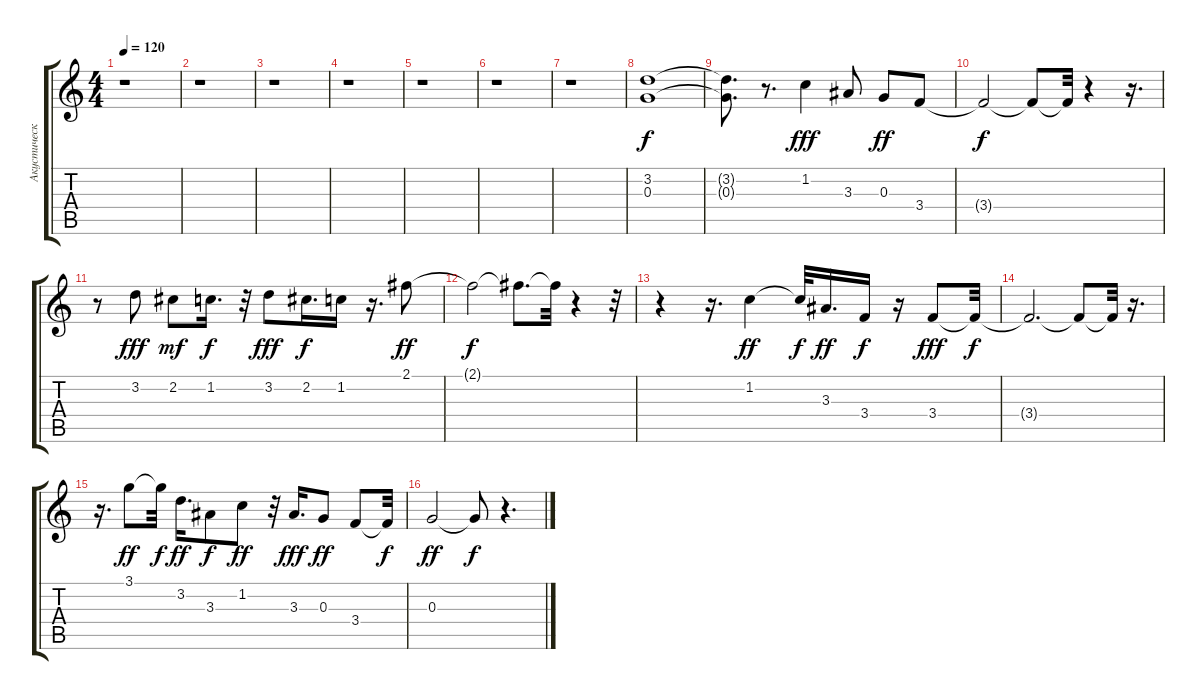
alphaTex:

\track ("Акустический Гранд Роял" "Акустическ") {instrument distortionguitar}
\staff {score tabs}
\tuning (E4 B3 G3 D3 A2 E2) {hide}
\ts (4 4)
\tempo 120
\clef g2
\ks c
r.1{dy f} |
r.1 |
r.1 |
r.1 |
r.1 |
r.1 |
r.1 |
(3.2 0.3).1{instrument distortionguitar} |
(3.2{t} 0.3{t}).8{d} r.8{d} 1.2.4{dy fff} 3.3.8 0.3.8{dy ff} 3.4.8 |
3.4{t}.2{dy f} 3.4{t}.8 3.4{t}.32 r.4 r.16{d} |
r.8 3.2.8{dy fff} 2.2.8{dy mf} 1.2.16{d dy f} r.32 3.2.8{dy fff} 2.2.16{d dy f} 1.2.16 r.16{d} 2.1.8{dy ff} |
2.1{t}.2{dy f} 2.1{t}.8{d} 2.1{t}.32 r.4 r.32 |
r.4 r.16{d} 1.2.4{dy ff} 1.2{t}.32{dy f} 3.3.16{d dy ff} 3.4.16{dy f} r.16 3.4.8{dy fff} 3.4{t}.32{dy f} |
3.4{t}.2{d} 3.4{t}.8 3.4{t}.32 r.16{d} |
r.16{d} 3.1.8{dy ff} 3.1{t}.32{dy f} 3.2.16{d dy ff} 3.3.8{dy f} 1.2.8{dy ff} r.32 3.3.16{d dy fff} 0.3.8{dy ff} 3.4.8 3.4{t}.32{dy f} |
0.3.2{dy ff} 0.3{t}.8{dy f} r.4{d}
